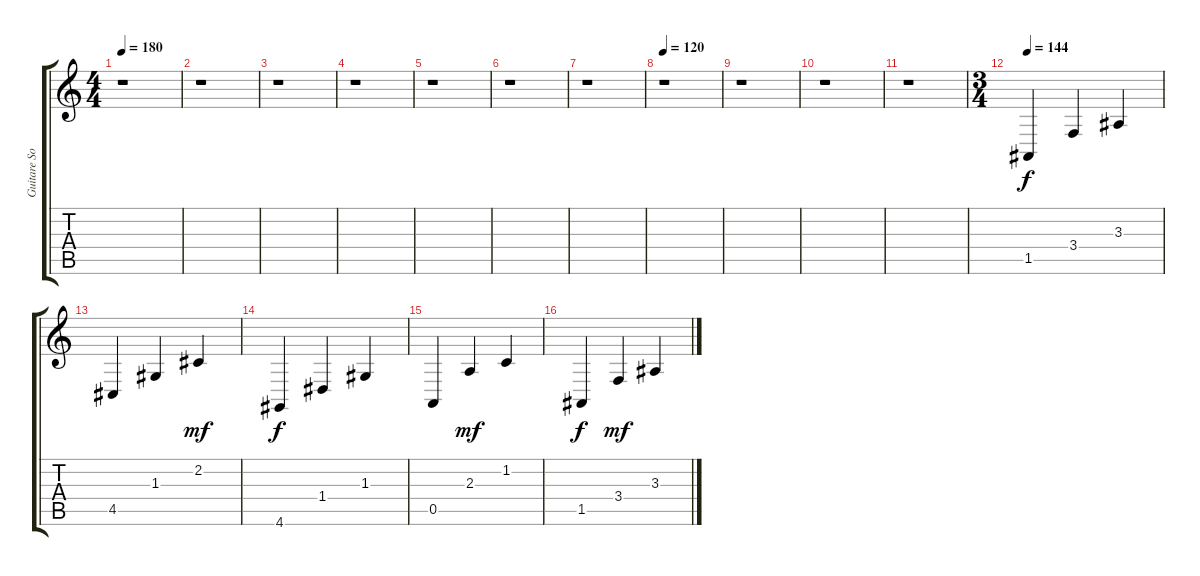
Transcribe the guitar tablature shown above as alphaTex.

\track ("Guitare Solo" "Guitare So") {instrument harpsichord}
\staff {score tabs}
\tuning (E4 B3 G3 D3 A2 E2) {hide}
\ts (4 4)
\tempo 180
\clef g2
\ks c
r.1{dy f} |
r.1 |
r.1 |
r.1 |
r.1 |
r.1 |
r.1 |
\tempo 120
r.1 |
r.1 |
r.1 |
r.1 |
\ts (3 4)
\tempo 144
1.5.4{volume 12 balance 7 instrument harpsichord} 3.4.4 3.3.4 |
4.5.4 1.3.4 2.2.4{dy mf} |
4.6.4{dy f} 1.4.4 1.3.4 |
0.5.4 2.3.4{dy mf} 1.2.4 |
1.5.4{dy f} 3.4.4{dy mf} 3.3.4
